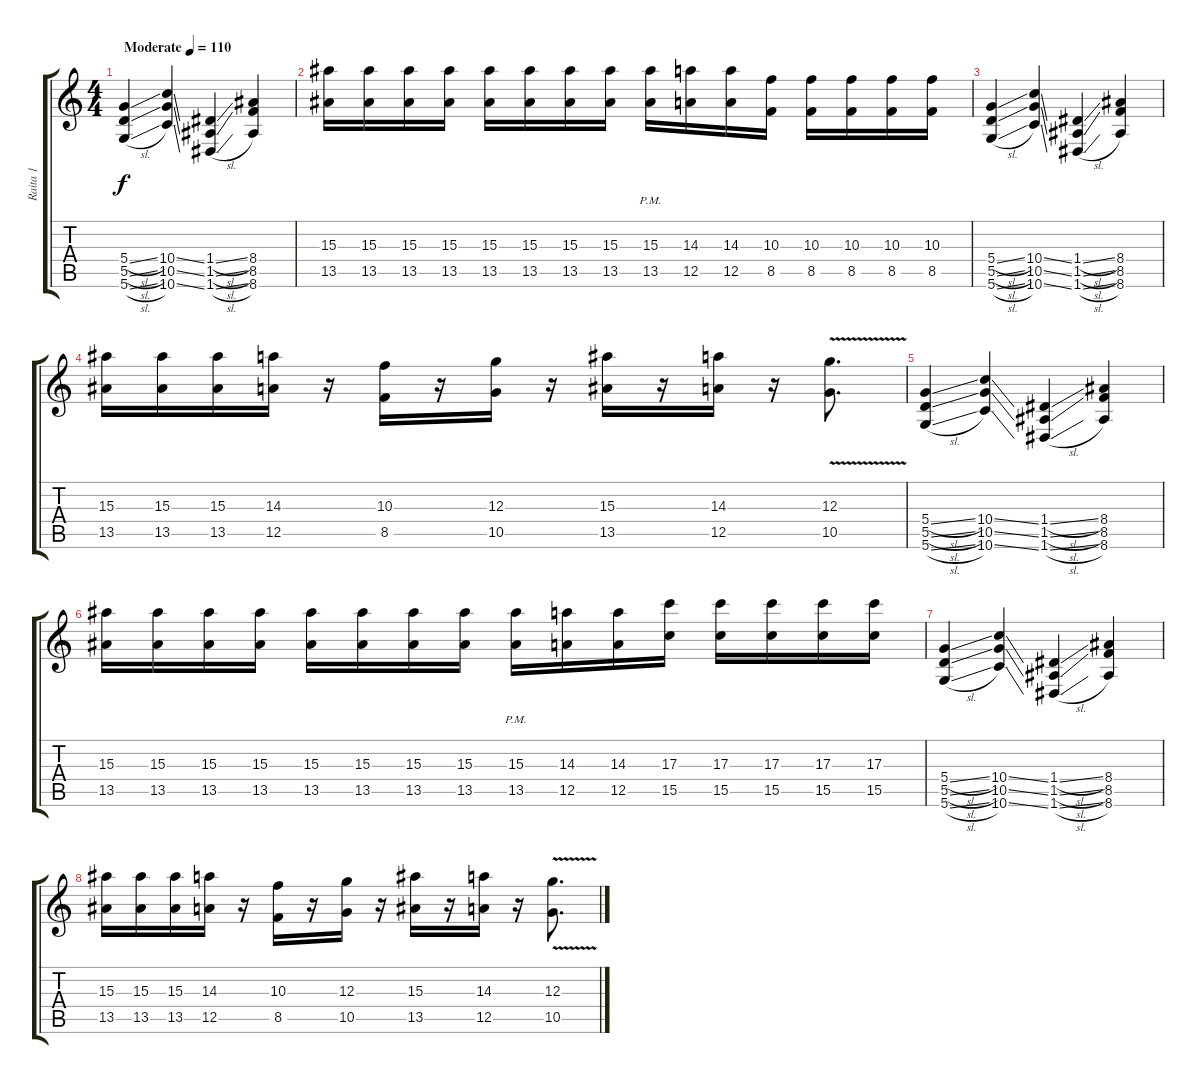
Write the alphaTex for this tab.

\track ("Raita 1" "Raita 1") {instrument distortionguitar}
\staff {score tabs}
\tuning (E4 B3 G3 D3 A2 D2) {hide}
\ts (4 4)
\tempo (110 "Moderate")
\clef g2
\ks c
(5.4{sl} 5.5{sl} 5.6{sl}).4{dy f instrument distortionguitar} (10.4{ss} 10.5{ss} 10.6{ss}).4 (1.4{sl} 1.5{sl} 1.6{sl}).4 (8.4 8.5 8.6).4 |
(15.3 13.5).16 (15.3 13.5).16 (15.3 13.5).16 (15.3 13.5).16 (15.3 13.5).16 (15.3 13.5).16 (15.3 13.5).16 (15.3 13.5).16 (15.3{pm} 13.5{pm}).16 (14.3 12.5).16 (14.3 12.5).16 (10.3 8.5).16 (10.3 8.5).16 (10.3 8.5).16 (10.3 8.5).16 (10.3 8.5).16 |
(5.4{sl} 5.5{sl} 5.6{sl}).4 (10.4{ss} 10.5{ss} 10.6{ss}).4 (1.4{sl} 1.5{sl} 1.6{sl}).4 (8.4 8.5 8.6).4 |
(15.3 13.5).16 (15.3 13.5).16 (15.3 13.5).16 (14.3 12.5).16 r.16 (10.3 8.5).16 r.16 (12.3 10.5).16 r.16 (15.3 13.5).16 r.16 (14.3 12.5).16 r.16 (12.3{v} 10.5{v}).8{d} |
(5.4{sl} 5.5{sl} 5.6{sl}).4 (10.4{ss} 10.5{ss} 10.6{ss}).4 (1.4{sl} 1.5{sl} 1.6{sl}).4 (8.4 8.5 8.6).4 |
(15.3 13.5).16 (15.3 13.5).16 (15.3 13.5).16 (15.3 13.5).16 (15.3 13.5).16 (15.3 13.5).16 (15.3 13.5).16 (15.3 13.5).16 (15.3{pm} 13.5{pm}).16 (14.3 12.5).16 (14.3 12.5).16 (17.3 15.5).16 (17.3 15.5).16 (17.3 15.5).16 (17.3 15.5).16 (17.3 15.5).16 |
(5.4{sl} 5.5{sl} 5.6{sl}).4 (10.4{ss} 10.5{ss} 10.6{ss}).4 (1.4{sl} 1.5{sl} 1.6{sl}).4 (8.4 8.5 8.6).4 |
(15.3 13.5).16 (15.3 13.5).16 (15.3 13.5).16 (14.3 12.5).16 r.16 (10.3 8.5).16 r.16 (12.3 10.5).16 r.16 (15.3 13.5).16 r.16 (14.3 12.5).16 r.16 (12.3{v} 10.5{v}).8{d}
